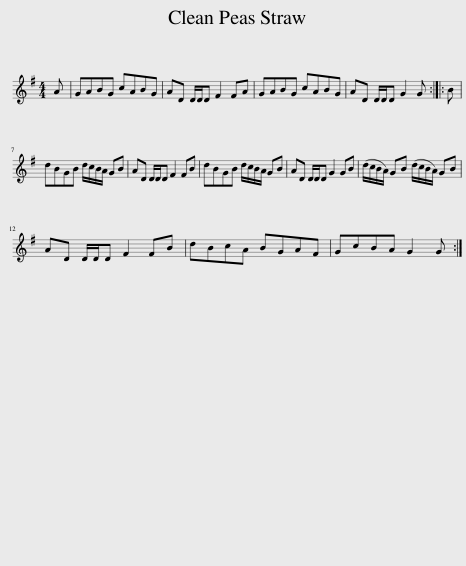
X:1
L:1/8
M:4/4
I:linebreak $
K:G
V:1 treble
V:1
 A | GABG cABG | AD D/D/D F2 FA | GABG cABG | AD D/D/D G2 G :: %5
 B |$ dBGB d/c/B/A/ GB | AD D/D/D F2 FB | dBGB d/c/B/A/ GB | AD D/D/D G2 GB | %10
 (d/c/B/A/) GB (d/c/B/A/) GB |$ AD D/D/D F2 FB | dBcA BGAF | GcBA G2 G :| %14
